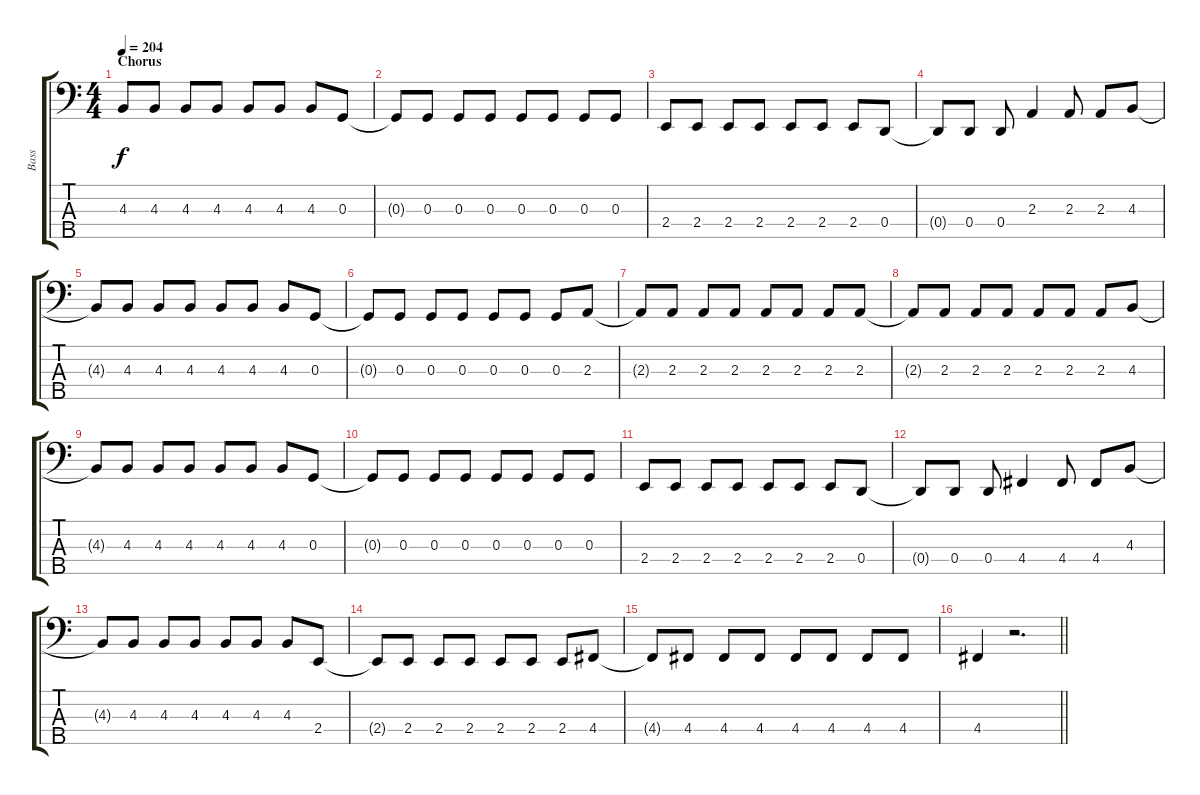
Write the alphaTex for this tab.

\track ("Bass" "Bass") {instrument electricbassfinger}
\staff {score tabs}
\tuning (F2 C2 G1 D1 A0) {hide}
\ts (4 4)
\section ("" "Chorus")
\tempo 204
\clef f4
\ks c
4.3{t}.8{dy f} 4.3.8 4.3.8 4.3.8 4.3.8 4.3.8 4.3.8 0.3.8 |
0.3{t}.8 0.3.8 0.3.8 0.3.8 0.3.8 0.3.8 0.3.8 0.3.8 |
2.4.8 2.4.8 2.4.8 2.4.8 2.4.8 2.4.8 2.4.8 0.4.8 |
0.4{t}.8 0.4.8 0.4.8 2.3.4 2.3.8 2.3.8 4.3.8 |
4.3{t}.8 4.3.8 4.3.8 4.3.8 4.3.8 4.3.8 4.3.8 0.3.8 |
0.3{t}.8 0.3.8 0.3.8 0.3.8 0.3.8 0.3.8 0.3.8 2.3.8 |
2.3{t}.8 2.3.8 2.3.8 2.3.8 2.3.8 2.3.8 2.3.8 2.3.8 |
2.3{t}.8 2.3.8 2.3.8 2.3.8 2.3.8 2.3.8 2.3.8 4.3.8 |
4.3{t}.8 4.3.8 4.3.8 4.3.8 4.3.8 4.3.8 4.3.8 0.3.8 |
0.3{t}.8 0.3.8 0.3.8 0.3.8 0.3.8 0.3.8 0.3.8 0.3.8 |
2.4.8 2.4.8 2.4.8 2.4.8 2.4.8 2.4.8 2.4.8 0.4.8 |
0.4{t}.8 0.4.8 0.4.8 4.4.4 4.4.8 4.4.8 4.3.8 |
4.3{t}.8 4.3.8 4.3.8 4.3.8 4.3.8 4.3.8 4.3.8 2.4.8 |
2.4{t}.8 2.4.8 2.4.8 2.4.8 2.4.8 2.4.8 2.4.8 4.4.8 |
4.4{t}.8 4.4.8 4.4.8 4.4.8 4.4.8 4.4.8 4.4.8 4.4.8 |
\barLineRight lightlight
4.4.4 r.2{d}
